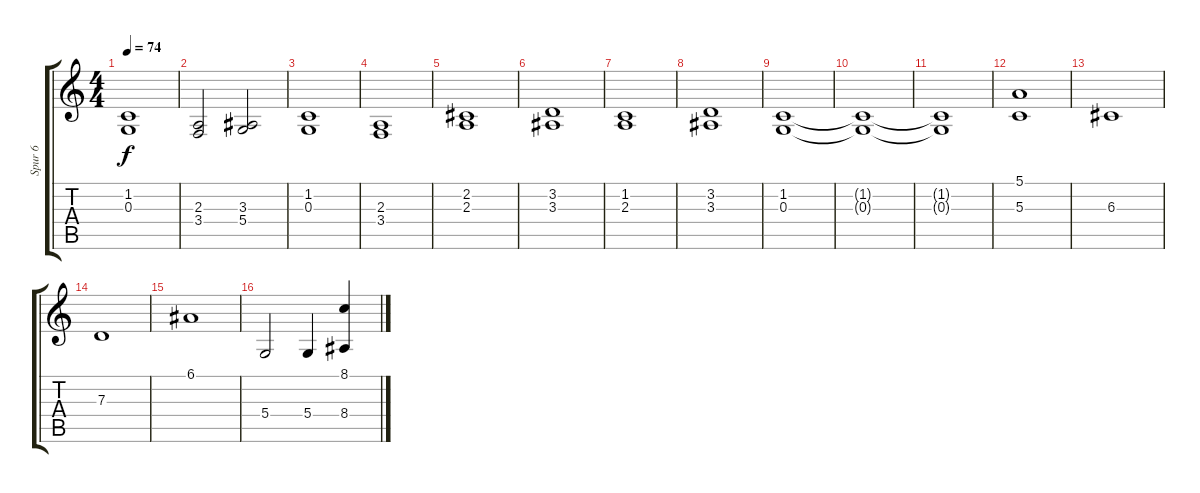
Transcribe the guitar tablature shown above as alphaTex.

\track ("Spur 6" "Spur 6") {instrument trumpet}
\staff {score tabs}
\tuning (E4 B3 G3 D3 A2 E2) {hide}
\ts (4 4)
\tempo 74
\clef g2
\ks c
(1.2 0.3).1{dy f} |
(2.3 3.4).2 (3.3 5.4).2 |
(1.2 0.3).1 |
(2.3 3.4).1 |
(2.2 2.3).1 |
(3.2 3.3).1 |
(1.2 2.3).1 |
(3.2 3.3).1 |
(1.2 0.3).1 |
(1.2{t} 0.3{t}).1 |
(1.2{t} 0.3{t}).1 |
(5.1 5.3).1 |
6.3.1 |
7.3.1 |
6.1.1 |
5.4.2 5.4.4 (8.1 8.4).4
